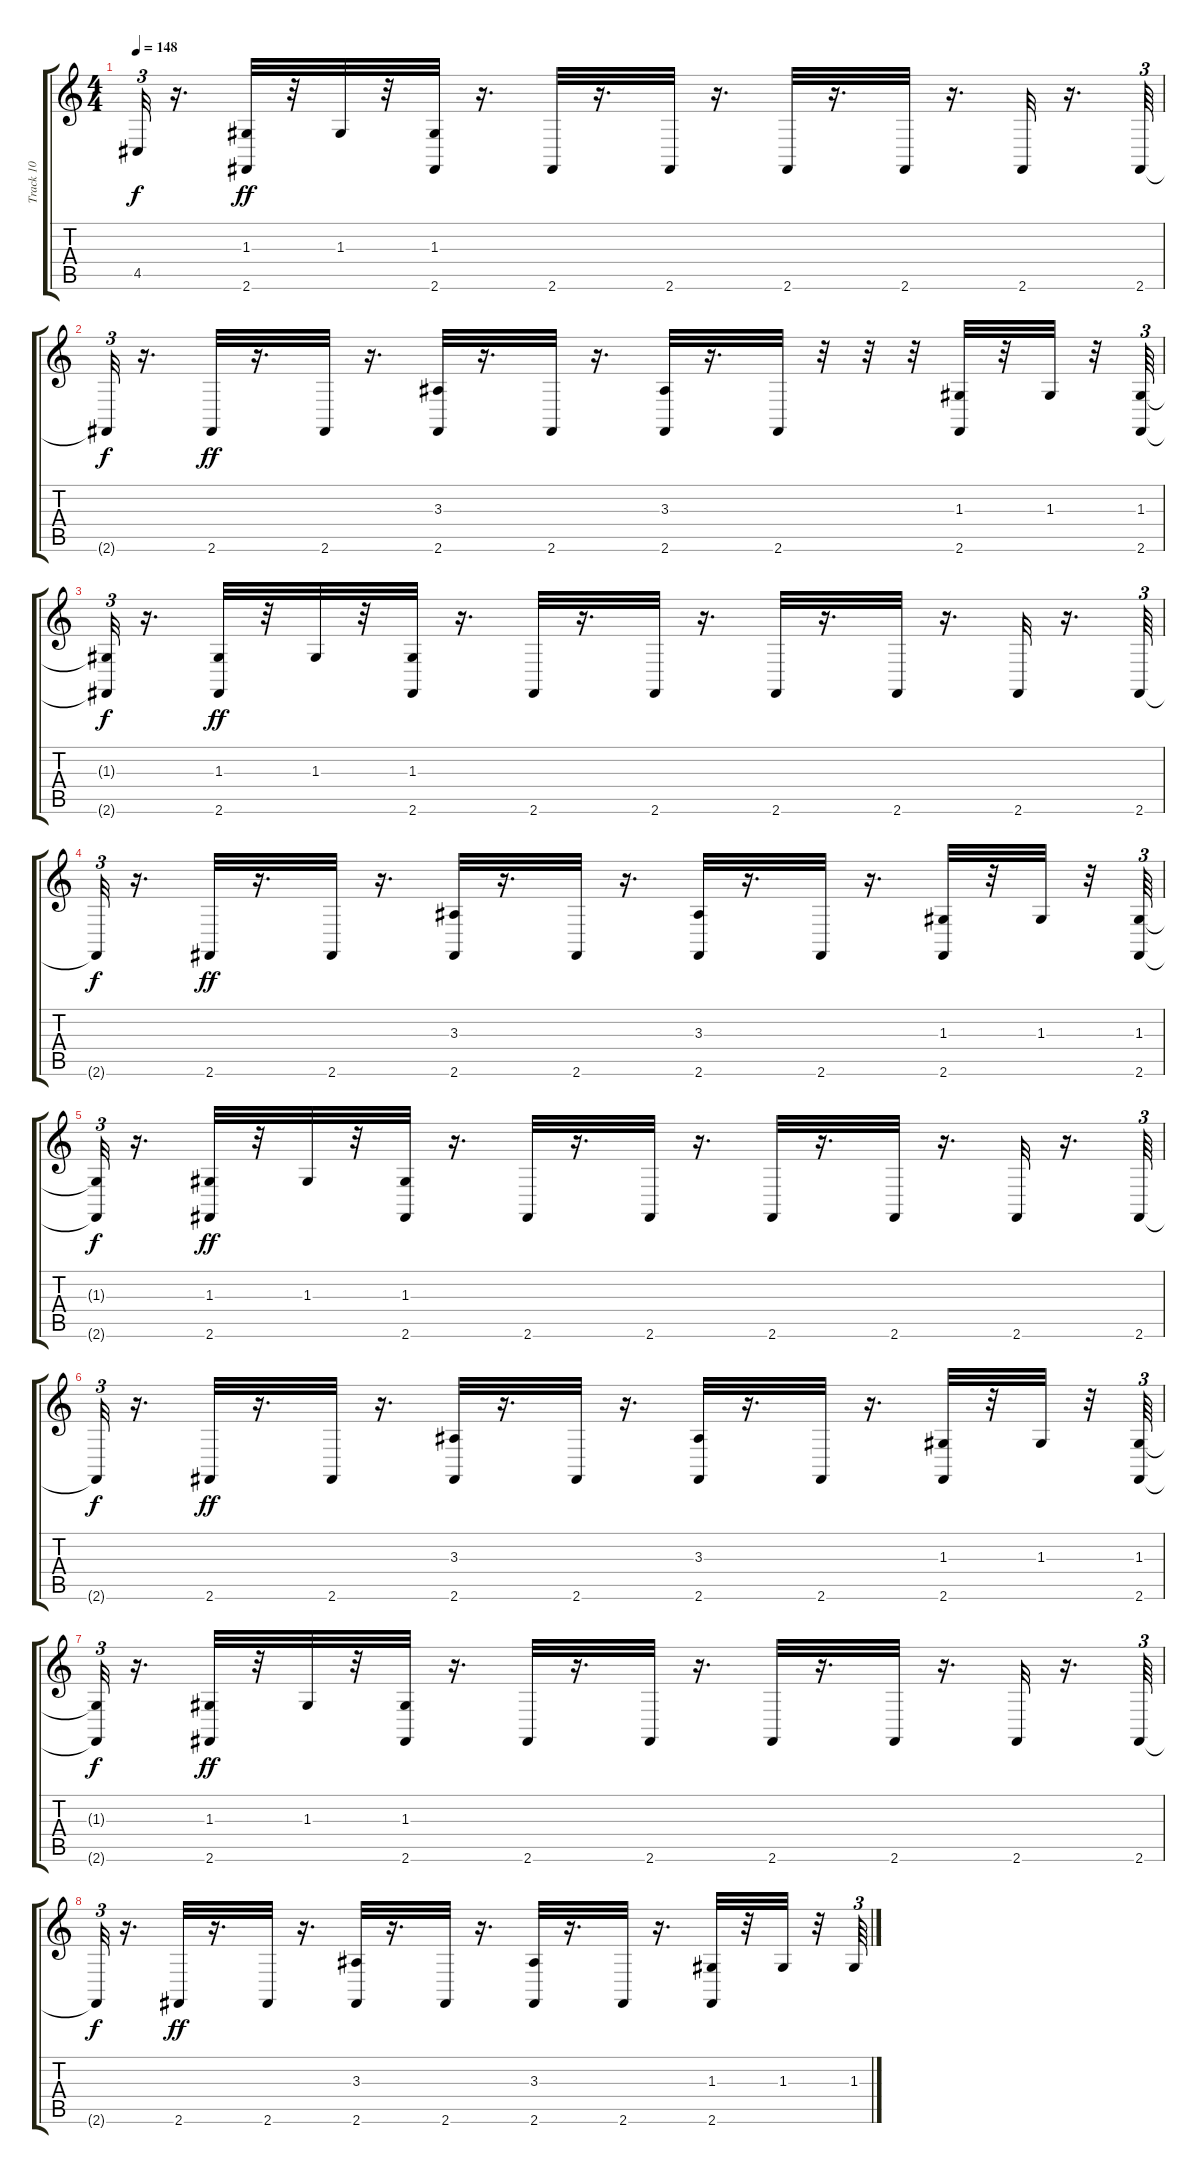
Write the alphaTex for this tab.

\track ("Track 10" "Track 10") {instrument synthdrum}
\staff {score tabs}
\tuning (E4 B3 G3 D3 A2 E2) {hide}
\ts (4 4)
\tempo 148
\clef g2
\ks c
4.5{t}.32{tu (3 2) dy f} r.16{d} (1.3 2.6).32{dy ff} r.32 1.3.32 r.32 (1.3 2.6).32 r.16{d} 2.6.32 r.16{d} 2.6.32 r.16{d} 2.6.32 r.16{d} 2.6.32 r.16{d} 2.6.32 r.16{d} 2.6.64{tu (3 2)} |
2.6{t}.32{tu (3 2) dy f} r.16{d} 2.6.32{dy ff} r.16{d} 2.6.32 r.16{d} (3.3 2.6).32 r.16{d} 2.6.32 r.16{d} (3.3 2.6).32 r.16{d} 2.6.32 r.32 r.32 r.32 (1.3 2.6).32 r.32 1.3.32 r.32 (1.3 2.6).64{tu (3 2)} |
(1.3{t} 2.6{t}).32{tu (3 2) dy f} r.16{d} (1.3 2.6).32{dy ff} r.32 1.3.32 r.32 (1.3 2.6).32 r.16{d} 2.6.32 r.16{d} 2.6.32 r.16{d} 2.6.32 r.16{d} 2.6.32 r.16{d} 2.6.32 r.16{d} 2.6.64{tu (3 2)} |
2.6{t}.32{tu (3 2) dy f} r.16{d} 2.6.32{dy ff} r.16{d} 2.6.32 r.16{d} (3.3 2.6).32 r.16{d} 2.6.32 r.16{d} (3.3 2.6).32 r.16{d} 2.6.32 r.16{d} (1.3 2.6).32 r.32 1.3.32 r.32 (1.3 2.6).64{tu (3 2)} |
(1.3{t} 2.6{t}).32{tu (3 2) dy f} r.16{d} (1.3 2.6).32{dy ff} r.32 1.3.32 r.32 (1.3 2.6).32 r.16{d} 2.6.32 r.16{d} 2.6.32 r.16{d} 2.6.32 r.16{d} 2.6.32 r.16{d} 2.6.32 r.16{d} 2.6.64{tu (3 2)} |
2.6{t}.32{tu (3 2) dy f} r.16{d} 2.6.32{dy ff} r.16{d} 2.6.32 r.16{d} (3.3 2.6).32 r.16{d} 2.6.32 r.16{d} (3.3 2.6).32 r.16{d} 2.6.32 r.16{d} (1.3 2.6).32 r.32 1.3.32 r.32 (1.3 2.6).64{tu (3 2)} |
(1.3{t} 2.6{t}).32{tu (3 2) dy f} r.16{d} (1.3 2.6).32{dy ff} r.32 1.3.32 r.32 (1.3 2.6).32 r.16{d} 2.6.32 r.16{d} 2.6.32 r.16{d} 2.6.32 r.16{d} 2.6.32 r.16{d} 2.6.32 r.16{d} 2.6.64{tu (3 2)} |
2.6{t}.32{tu (3 2) dy f} r.16{d} 2.6.32{dy ff} r.16{d} 2.6.32 r.16{d} (3.3 2.6).32 r.16{d} 2.6.32 r.16{d} (3.3 2.6).32 r.16{d} 2.6.32 r.16{d} (1.3 2.6).32 r.32 1.3.32 r.32 1.3.64{tu (3 2)}
